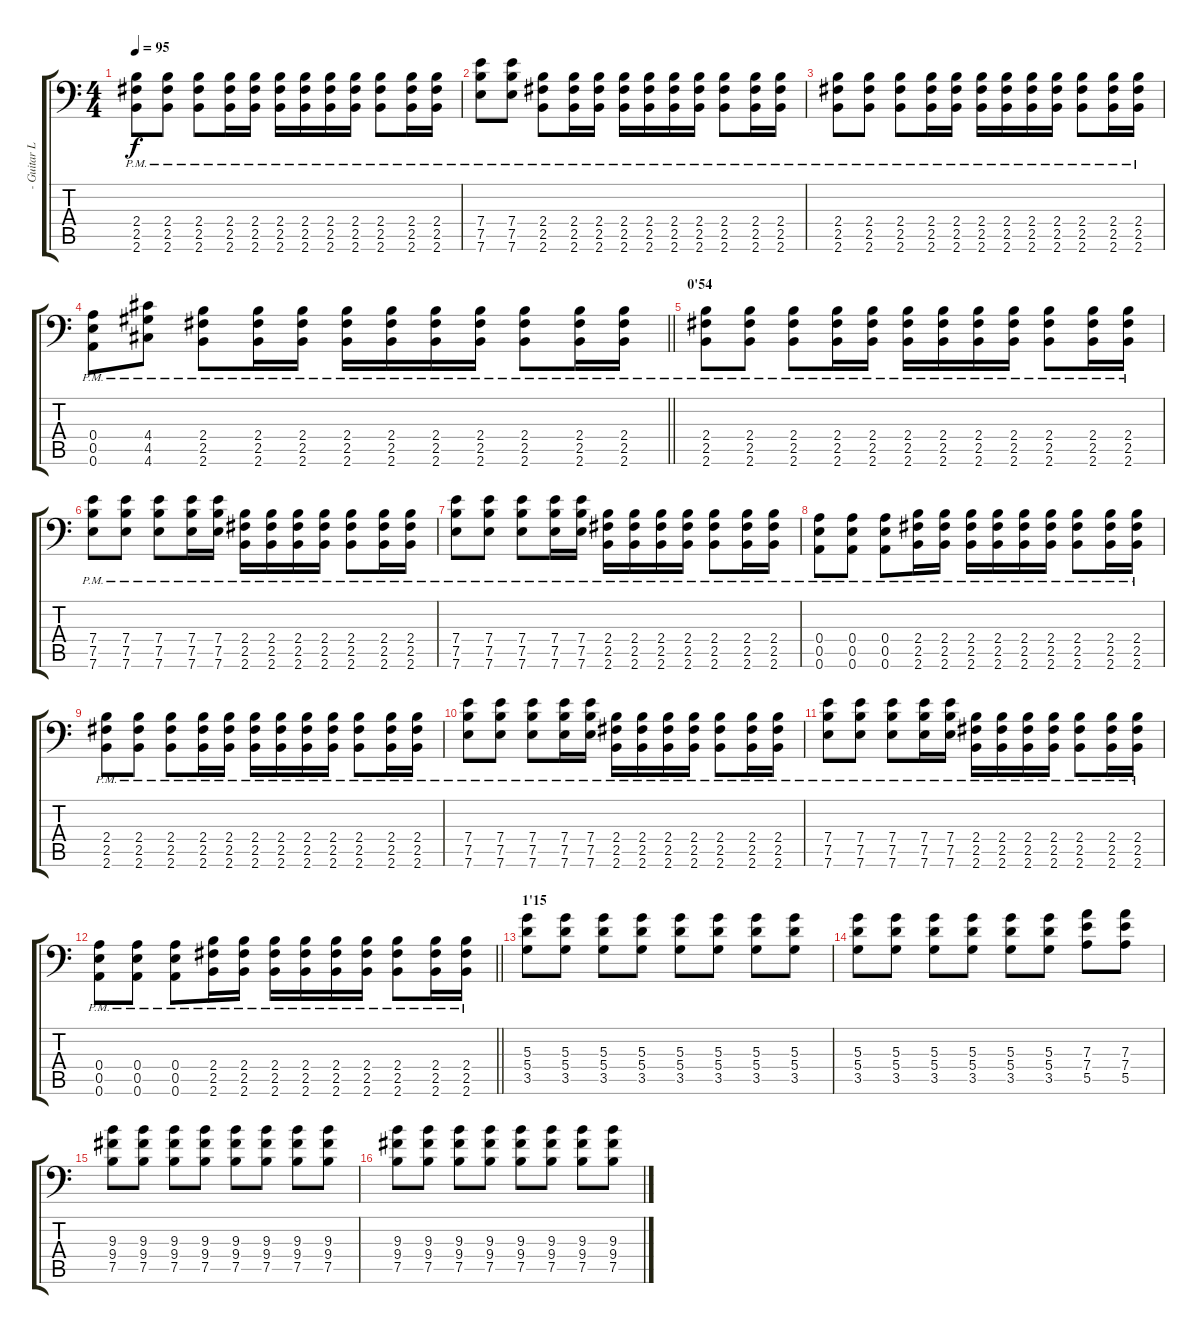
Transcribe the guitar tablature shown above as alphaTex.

\track ("- Guitar Left" "- Guitar L") {instrument distortionguitar}
\staff {score tabs}
\tuning (B3 Gb3 D3 A2 E2 A1) {hide}
\ts (4 4)
\tempo 95
\clef f4
\ks c
(2.4{pm} 2.5{pm} 2.6{pm}).8{dy f} (2.4{pm} 2.5{pm} 2.6{pm}).8 (2.4{pm} 2.5{pm} 2.6{pm}).8 (2.4{pm} 2.5{pm} 2.6{pm}).16 (2.4{pm} 2.5{pm} 2.6{pm}).16 (2.4{pm} 2.5{pm} 2.6{pm}).16 (2.4{pm} 2.5{pm} 2.6{pm}).16 (2.4{pm} 2.5{pm} 2.6{pm}).16 (2.4{pm} 2.5{pm} 2.6{pm}).16 (2.4{pm} 2.5{pm} 2.6{pm}).8 (2.4{pm} 2.5{pm} 2.6{pm}).16 (2.4{pm} 2.5{pm} 2.6{pm}).16 |
(7.4{pm} 7.5{pm} 7.6{pm}).8 (7.4{pm} 7.5{pm} 7.6{pm}).8 (2.4{pm} 2.5{pm} 2.6{pm}).8 (2.4{pm} 2.5{pm} 2.6{pm}).16 (2.4{pm} 2.5{pm} 2.6{pm}).16 (2.4{pm} 2.5{pm} 2.6{pm}).16 (2.4{pm} 2.5{pm} 2.6{pm}).16 (2.4{pm} 2.5{pm} 2.6{pm}).16 (2.4{pm} 2.5{pm} 2.6{pm}).16 (2.4{pm} 2.5{pm} 2.6{pm}).8 (2.4{pm} 2.5{pm} 2.6{pm}).16 (2.4{pm} 2.5{pm} 2.6{pm}).16 |
(2.4{pm} 2.5{pm} 2.6{pm}).8 (2.4{pm} 2.5{pm} 2.6{pm}).8 (2.4{pm} 2.5{pm} 2.6{pm}).8 (2.4{pm} 2.5{pm} 2.6{pm}).16 (2.4{pm} 2.5{pm} 2.6{pm}).16 (2.4{pm} 2.5{pm} 2.6{pm}).16 (2.4{pm} 2.5{pm} 2.6{pm}).16 (2.4{pm} 2.5{pm} 2.6{pm}).16 (2.4{pm} 2.5{pm} 2.6{pm}).16 (2.4{pm} 2.5{pm} 2.6{pm}).8 (2.4{pm} 2.5{pm} 2.6{pm}).16 (2.4{pm} 2.5{pm} 2.6{pm}).16 |
\barLineRight lightlight
(0.4{pm} 0.5{pm} 0.6{pm}).8 (4.4{pm} 4.5{pm} 4.6{pm}).8 (2.4{pm} 2.5{pm} 2.6{pm}).8 (2.4{pm} 2.5{pm} 2.6{pm}).16 (2.4{pm} 2.5{pm} 2.6{pm}).16 (2.4{pm} 2.5{pm} 2.6{pm}).16 (2.4{pm} 2.5{pm} 2.6{pm}).16 (2.4{pm} 2.5{pm} 2.6{pm}).16 (2.4{pm} 2.5{pm} 2.6{pm}).16 (2.4{pm} 2.5{pm} 2.6{pm}).8 (2.4{pm} 2.5{pm} 2.6{pm}).16 (2.4{pm} 2.5{pm} 2.6{pm}).16 |
\section ("" "0'54")
(2.4{pm} 2.5{pm} 2.6{pm}).8 (2.4{pm} 2.5{pm} 2.6{pm}).8 (2.4{pm} 2.5{pm} 2.6{pm}).8 (2.4{pm} 2.5{pm} 2.6{pm}).16 (2.4{pm} 2.5{pm} 2.6{pm}).16 (2.4{pm} 2.5{pm} 2.6{pm}).16 (2.4{pm} 2.5{pm} 2.6{pm}).16 (2.4{pm} 2.5{pm} 2.6{pm}).16 (2.4{pm} 2.5{pm} 2.6{pm}).16 (2.4{pm} 2.5{pm} 2.6{pm}).8 (2.4{pm} 2.5{pm} 2.6{pm}).16 (2.4{pm} 2.5{pm} 2.6{pm}).16 |
(7.4{pm} 7.5{pm} 7.6{pm}).8 (7.4{pm} 7.5{pm} 7.6{pm}).8 (7.4{pm} 7.5{pm} 7.6{pm}).8 (7.4{pm} 7.5{pm} 7.6{pm}).16 (7.4{pm} 7.5{pm} 7.6{pm}).16 (2.4{pm} 2.5{pm} 2.6{pm}).16 (2.4{pm} 2.5{pm} 2.6{pm}).16 (2.4{pm} 2.5{pm} 2.6{pm}).16 (2.4{pm} 2.5{pm} 2.6{pm}).16 (2.4{pm} 2.5{pm} 2.6{pm}).8 (2.4{pm} 2.5{pm} 2.6{pm}).16 (2.4{pm} 2.5{pm} 2.6{pm}).16 |
(7.4{pm} 7.5{pm} 7.6{pm}).8 (7.4{pm} 7.5{pm} 7.6{pm}).8 (7.4{pm} 7.5{pm} 7.6{pm}).8 (7.4{pm} 7.5{pm} 7.6{pm}).16 (7.4{pm} 7.5{pm} 7.6{pm}).16 (2.4{pm} 2.5{pm} 2.6{pm}).16 (2.4{pm} 2.5{pm} 2.6{pm}).16 (2.4{pm} 2.5{pm} 2.6{pm}).16 (2.4{pm} 2.5{pm} 2.6{pm}).16 (2.4{pm} 2.5{pm} 2.6{pm}).8 (2.4{pm} 2.5{pm} 2.6{pm}).16 (2.4{pm} 2.5{pm} 2.6{pm}).16 |
(0.4{pm} 0.5{pm} 0.6{pm}).8 (0.4{pm} 0.5{pm} 0.6{pm}).8 (0.4{pm} 0.5{pm} 0.6{pm}).8 (2.4{pm} 2.5{pm} 2.6{pm}).16 (2.4{pm} 2.5{pm} 2.6{pm}).16 (2.4{pm} 2.5{pm} 2.6{pm}).16 (2.4{pm} 2.5{pm} 2.6{pm}).16 (2.4{pm} 2.5{pm} 2.6{pm}).16 (2.4{pm} 2.5{pm} 2.6{pm}).16 (2.4{pm} 2.5{pm} 2.6{pm}).8 (2.4{pm} 2.5{pm} 2.6{pm}).16 (2.4{pm} 2.5{pm} 2.6{pm}).16 |
(2.4{pm} 2.5{pm} 2.6{pm}).8 (2.4{pm} 2.5{pm} 2.6{pm}).8 (2.4{pm} 2.5{pm} 2.6{pm}).8 (2.4{pm} 2.5{pm} 2.6{pm}).16 (2.4{pm} 2.5{pm} 2.6{pm}).16 (2.4{pm} 2.5{pm} 2.6{pm}).16 (2.4{pm} 2.5{pm} 2.6{pm}).16 (2.4{pm} 2.5{pm} 2.6{pm}).16 (2.4{pm} 2.5{pm} 2.6{pm}).16 (2.4{pm} 2.5{pm} 2.6{pm}).8 (2.4{pm} 2.5{pm} 2.6{pm}).16 (2.4{pm} 2.5{pm} 2.6{pm}).16 |
(7.4{pm} 7.5{pm} 7.6{pm}).8 (7.4{pm} 7.5{pm} 7.6{pm}).8 (7.4{pm} 7.5{pm} 7.6{pm}).8 (7.4{pm} 7.5{pm} 7.6{pm}).16 (7.4{pm} 7.5{pm} 7.6{pm}).16 (2.4{pm} 2.5{pm} 2.6{pm}).16 (2.4{pm} 2.5{pm} 2.6{pm}).16 (2.4{pm} 2.5{pm} 2.6{pm}).16 (2.4{pm} 2.5{pm} 2.6{pm}).16 (2.4{pm} 2.5{pm} 2.6{pm}).8 (2.4{pm} 2.5{pm} 2.6{pm}).16 (2.4{pm} 2.5{pm} 2.6{pm}).16 |
(7.4{pm} 7.5{pm} 7.6{pm}).8 (7.4{pm} 7.5{pm} 7.6{pm}).8 (7.4{pm} 7.5{pm} 7.6{pm}).8 (7.4{pm} 7.5{pm} 7.6{pm}).16 (7.4{pm} 7.5{pm} 7.6{pm}).16 (2.4{pm} 2.5{pm} 2.6{pm}).16 (2.4{pm} 2.5{pm} 2.6{pm}).16 (2.4{pm} 2.5{pm} 2.6{pm}).16 (2.4{pm} 2.5{pm} 2.6{pm}).16 (2.4{pm} 2.5{pm} 2.6{pm}).8 (2.4{pm} 2.5{pm} 2.6{pm}).16 (2.4{pm} 2.5{pm} 2.6{pm}).16 |
\barLineRight lightlight
(0.4{pm} 0.5{pm} 0.6{pm}).8 (0.4{pm} 0.5{pm} 0.6{pm}).8 (0.4{pm} 0.5{pm} 0.6{pm}).8 (2.4{pm} 2.5{pm} 2.6{pm}).16 (2.4{pm} 2.5{pm} 2.6{pm}).16 (2.4{pm} 2.5{pm} 2.6{pm}).16 (2.4{pm} 2.5{pm} 2.6{pm}).16 (2.4{pm} 2.5{pm} 2.6{pm}).16 (2.4{pm} 2.5{pm} 2.6{pm}).16 (2.4{pm} 2.5{pm} 2.6{pm}).8 (2.4{pm} 2.5{pm} 2.6{pm}).16 (2.4{pm} 2.5{pm} 2.6{pm}).16 |
\section ("" "1'15")
(5.3 5.4 3.5).8 (5.3 5.4 3.5).8 (5.3 5.4 3.5).8 (5.3 5.4 3.5).8 (5.3 5.4 3.5).8 (5.3 5.4 3.5).8 (5.3 5.4 3.5).8 (5.3 5.4 3.5).8 |
(5.3 5.4 3.5).8 (5.3 5.4 3.5).8 (5.3 5.4 3.5).8 (5.3 5.4 3.5).8 (5.3 5.4 3.5).8 (5.3 5.4 3.5).8 (7.3 7.4 5.5).8 (7.3 7.4 5.5).8 |
(9.3 9.4 7.5).8 (9.3 9.4 7.5).8 (9.3 9.4 7.5).8 (9.3 9.4 7.5).8 (9.3 9.4 7.5).8 (9.3 9.4 7.5).8 (9.3 9.4 7.5).8 (9.3 9.4 7.5).8 |
(9.3 9.4 7.5).8 (9.3 9.4 7.5).8 (9.3 9.4 7.5).8 (9.3 9.4 7.5).8 (9.3 9.4 7.5).8 (9.3 9.4 7.5).8 (9.3 9.4 7.5).8 (9.3 9.4 7.5).8
